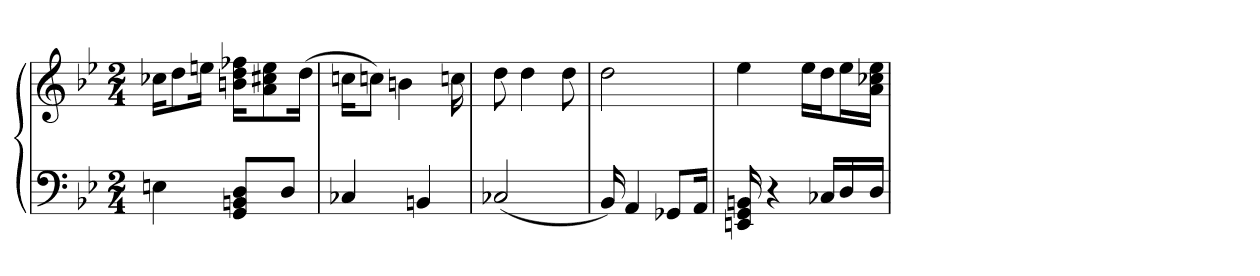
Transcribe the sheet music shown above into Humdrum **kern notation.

**kern	**kern
*part1	*part1
*staff2	*staff1
*clefF4	*clefG2
*k[b-e-]	*k[b-e-]
*M2/4	*M2/4
=1	=1
4En	16cc-X\KL
.	8dd\
.	16een\Jk
8GG/ 8BBn/ 8D/L	16bn\ 16dd\ 16ff-X\KL
.	8a\ 8cc#X\ 8ee\
8D/J	.
.	(16dd\Jk
=2	=2
4C-X	16ccn\KL
.	8ccn\J)
.	4bn
4BBn	.
.	16ccn
=3	=3
(2C-X	8dd
.	4dd
.	8dd
=4	=4
16BB-)	2dd
4AA	.
8GG-X/L	.
16AA/Jk	.
=5	=5
16EEn 16GG 16BBn	4ee-
4r	.
.	16ee-\LL
16C-X/LL	16dd\J
16D/	16ee-\L
16D/JJ	16a\ 16cc-X\ 16ee-\JJ
=	=
*-	*-
